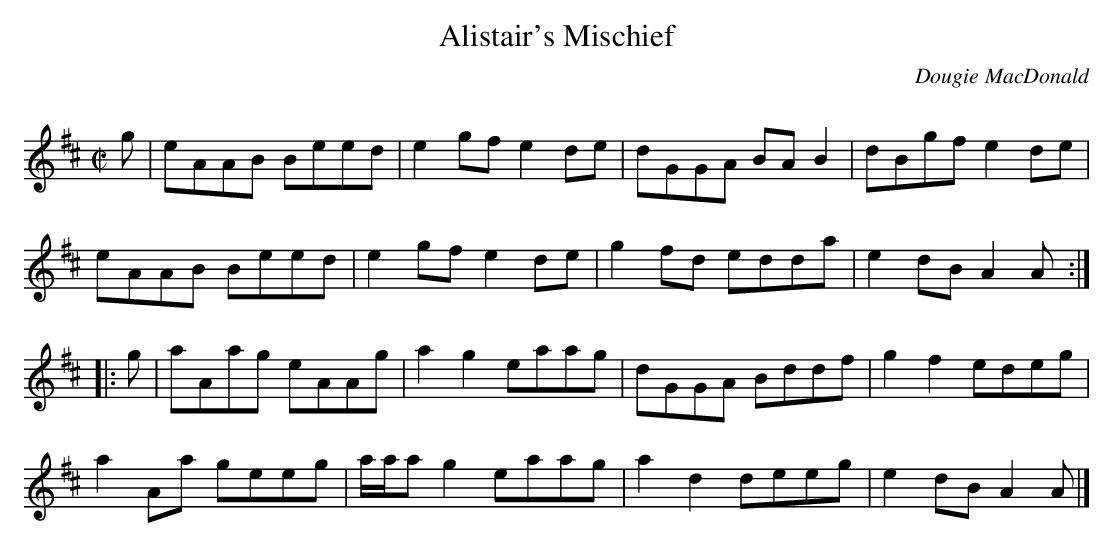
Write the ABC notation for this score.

X:1
T:Alistair's Mischief
C:Dougie MacDonald
Q:333
L:1/8
M:C|
K:Amix
g|eAAB Beed|e2 gf e2 de|dGGA BA B2|dBgf e2 de|!
eAAB Beed|e2 gf e2 de|g2 fd edda|e2 dB A2 A:|!
|:g|aAag eAAg|a2 g2 eaag|dGGA Bddf|g2f2 edeg|!
a2 Aa geeg|a/a/a g2 eaag|a2 d2 deeg|e2 dB A2 A|]!
